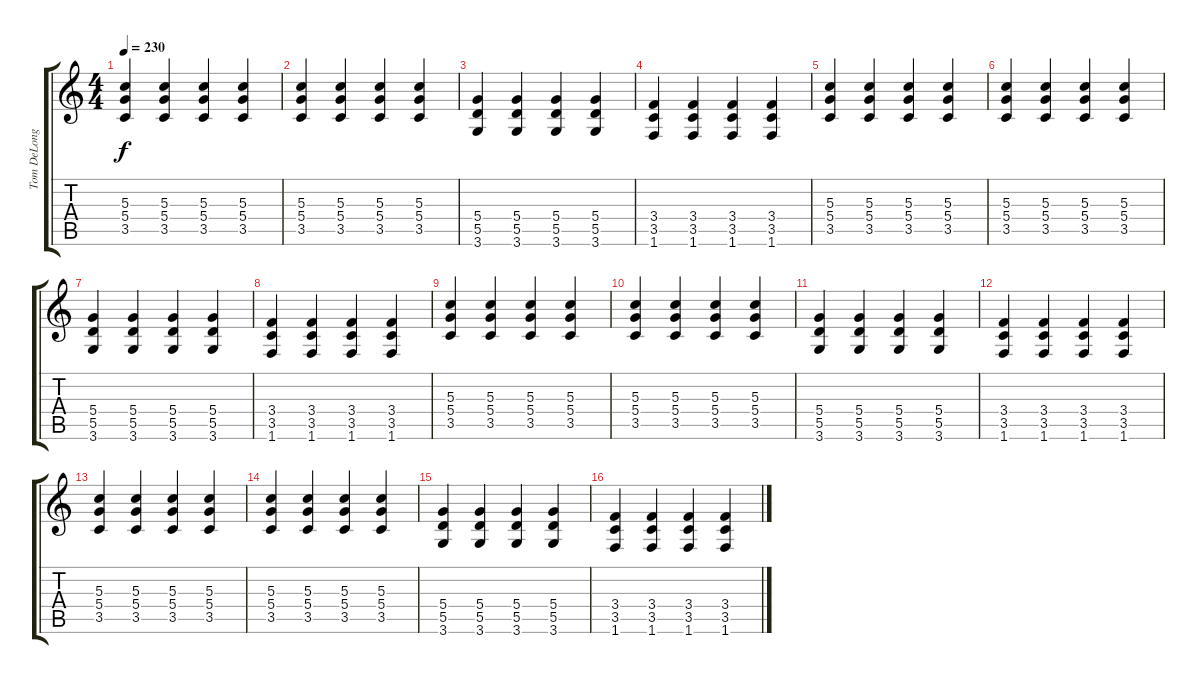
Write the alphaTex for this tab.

\track ("Tom DeLonge" "Tom DeLong") {instrument distortionguitar}
\staff {score tabs}
\tuning (E4 B3 G3 D3 A2 E2) {hide}
\ts (4 4)
\tempo 230
\clef g2
\ks c
(5.3 5.4 3.5).4{dy f balance 8} (5.3 5.4 3.5).4 (5.3 5.4 3.5).4 (5.3 5.4 3.5).4 |
(5.3 5.4 3.5).4 (5.3 5.4 3.5).4 (5.3 5.4 3.5).4 (5.3 5.4 3.5).4 |
(5.4 5.5 3.6).4 (5.4 5.5 3.6).4 (5.4 5.5 3.6).4 (5.4 5.5 3.6).4 |
(3.4 3.5 1.6).4 (3.4 3.5 1.6).4 (3.4 3.5 1.6).4 (3.4 3.5 1.6).4 |
(5.3 5.4 3.5).4 (5.3 5.4 3.5).4 (5.3 5.4 3.5).4 (5.3 5.4 3.5).4 |
(5.3 5.4 3.5).4 (5.3 5.4 3.5).4 (5.3 5.4 3.5).4 (5.3 5.4 3.5).4 |
(5.4 5.5 3.6).4 (5.4 5.5 3.6).4 (5.4 5.5 3.6).4 (5.4 5.5 3.6).4 |
(3.4 3.5 1.6).4 (3.4 3.5 1.6).4 (3.4 3.5 1.6).4 (3.4 3.5 1.6).4 |
(5.3 5.4 3.5).4 (5.3 5.4 3.5).4 (5.3 5.4 3.5).4 (5.3 5.4 3.5).4 |
(5.3 5.4 3.5).4 (5.3 5.4 3.5).4 (5.3 5.4 3.5).4 (5.3 5.4 3.5).4 |
(5.4 5.5 3.6).4 (5.4 5.5 3.6).4 (5.4 5.5 3.6).4 (5.4 5.5 3.6).4 |
(3.4 3.5 1.6).4 (3.4 3.5 1.6).4 (3.4 3.5 1.6).4 (3.4 3.5 1.6).4 |
(5.3 5.4 3.5).4 (5.3 5.4 3.5).4 (5.3 5.4 3.5).4 (5.3 5.4 3.5).4 |
(5.3 5.4 3.5).4 (5.3 5.4 3.5).4 (5.3 5.4 3.5).4 (5.3 5.4 3.5).4 |
(5.4 5.5 3.6).4 (5.4 5.5 3.6).4 (5.4 5.5 3.6).4 (5.4 5.5 3.6).4 |
(3.4 3.5 1.6).4 (3.4 3.5 1.6).4 (3.4 3.5 1.6).4 (3.4 3.5 1.6).4
